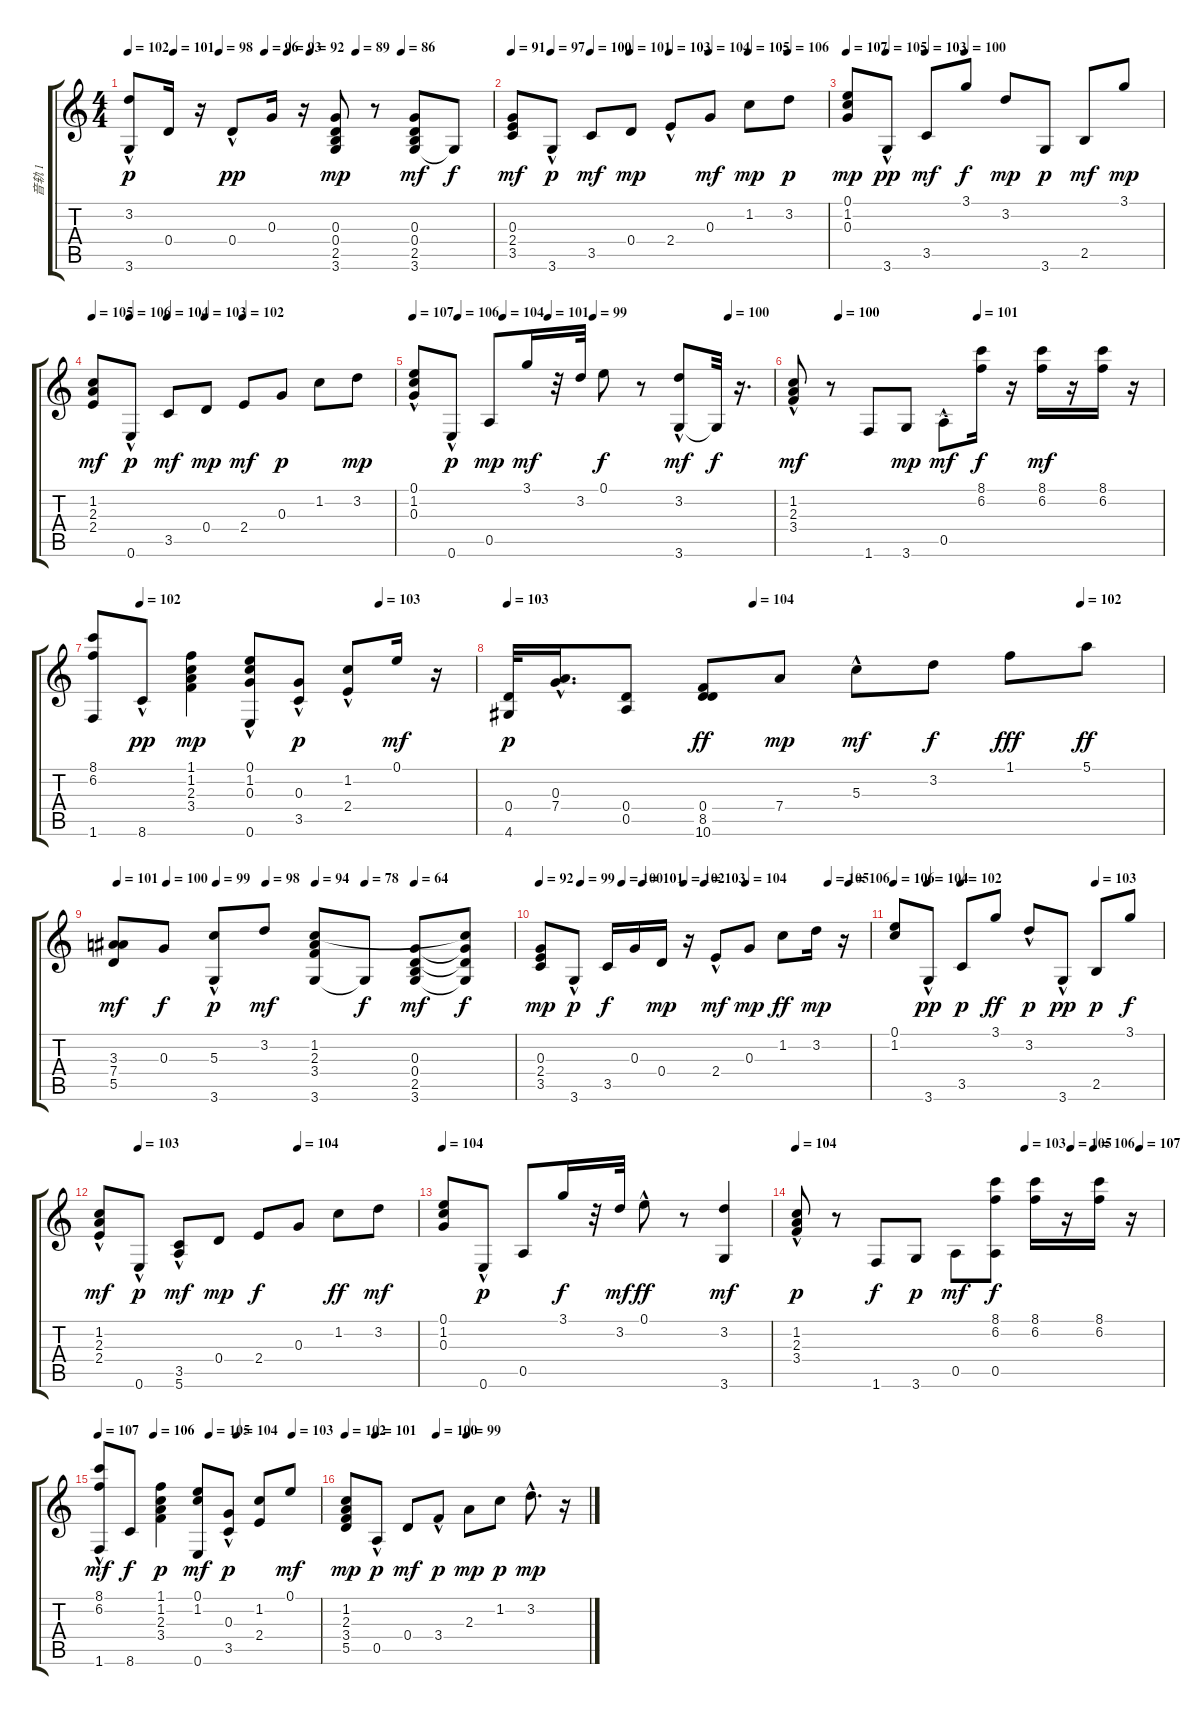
\track ("音轨 1" "音轨 1") {instrument acousticguitarsteel}
\staff {score tabs}
\tuning (E4 B3 G3 D3 A2 E2) {hide}
\ts (4 4)
\tempo 102
\tempo (101 0.125)
\tempo (98 0.25)
\tempo (96 0.375)
\tempo (93 0.4375)
\tempo (92 0.5)
\tempo (89 0.625)
\tempo (86 0.75)
\clef g2
\ks c
(3.2{hac} 3.6{hac}).8{dy p} 0.4.16 r.16 0.4{hac}.8{dy pp} 0.3.16 r.16 (0.3 0.4 2.5 3.6).8{dy mp} r.8 (0.3 0.4 2.5 3.6).8{dy mf} 3.6{t}.8{dy f} |
\tempo 91
\tempo (97 0.125)
\tempo (100 0.25)
\tempo (101 0.375)
\tempo (103 0.5)
\tempo (104 0.625)
\tempo (105 0.75)
\tempo (106 0.875)
(0.3 2.4 3.5).8{dy mf} 3.6{hac}.8{dy p} 3.5.8{dy mf} 0.4.8{dy mp} 2.4{hac}.8 0.3.8{dy mf} 1.2.8{dy mp} 3.2.8{dy p} |
\tempo 107
\tempo (105 0.125)
\tempo (103 0.25)
\tempo (100 0.375)
(0.1 1.2 0.3).8{dy mp} 3.6{hac}.8{dy pp} 3.5.8{dy mf} 3.1.8{dy f} 3.2.8{dy mp} 3.6.8{dy p} 2.5.8{dy mf} 3.1.8{dy mp} |
\tempo 105
\tempo (106 0.125)
\tempo (104 0.25)
\tempo (103 0.375)
\tempo (102 0.5)
(1.2 2.3 2.4).8{dy mf} 0.6{hac}.8{dy p} 3.5.8{dy mf} 0.4.8{dy mp} 2.4.8{dy mf} 0.3.8{dy p} 1.2.8 3.2.8{dy mp} |
\tempo 107
\tempo (106 0.125)
\tempo (104 0.25)
\tempo (101 0.375)
\tempo (99 0.5)
\tempo (100 0.875)
(0.1 1.2{hac} 0.3{hac}).8 0.6{hac}.8{dy p} 0.5.8{dy mp} 3.1.16{dy mf} r.32 3.2.32 0.1.8{dy f} r.8 (3.2{hac} 3.6).8{dy mf} 3.6{t}.32{dy f} r.16{d} |
\tempo (100 0.125)
\tempo (101 0.5)
(1.2{hac} 2.3{hac} 3.4{hac}).8{dy mf} r.8 1.6.8 3.6.8{dy mp} 0.5{hac}.8{dy mf} (8.1 6.2).16{dy f} r.16 (8.1 6.2).16{dy mf} r.16 (8.1 6.2).16 r.16 |
\tempo (102 0.125)
\tempo (103 0.75)
(8.1 6.2 1.6).8 8.6{hac}.8{dy pp} (1.1 1.2 2.3 3.4).4{dy mp} (0.1 1.2 0.3 0.6{hac}).8 (0.3 3.5{hac}).8{dy p} (1.2{hac} 2.4).8 0.1.16{dy mf} r.16 |
\tempo 103
\tempo (104 0.375)
\tempo (102 0.875)
(0.4 4.6).32{dy p} (0.3{hac} 7.4).16{d} (0.4 0.5).8 (0.4 8.5 10.6).8{dy ff} 7.4.8{dy mp} 5.3{hac}.8{dy mf} 3.2.8{dy f} 1.1.8{dy fff} 5.1.8{dy ff} |
\tempo 101
\tempo (100 0.125)
\tempo (99 0.25)
\tempo (98 0.375)
\tempo (94 0.5)
\tempo (78 0.625)
\tempo (64 0.75)
(3.3 7.4 5.5).8{dy mf} 0.3.8{dy f} (5.3{hac} 3.6).8{dy p} 3.2.8{dy mf} (1.2 2.3 3.4 3.6).8 3.6{t}.8{dy f} (0.3 0.4 2.5 3.6).8{dy mf} (1.2{t} 0.3{t} 0.4{t} 3.6{t}).8{dy f} |
\tempo 92
\tempo (99 0.125)
\tempo (100 0.25)
\tempo (101 0.3125)
\tempo (102 0.4375)
\tempo (103 0.5)
\tempo (104 0.625)
\tempo (105 0.875)
\tempo (106 0.9375)
(0.3 2.4 3.5).8{dy mp} 3.6{hac}.8{dy p} 3.5.16{dy f} 0.3.16 0.4.16{dy mp} r.16 2.4{hac}.8{dy mf} 0.3.8{dy mp} 1.2.8{dy ff} 3.2.16{dy mp} r.16 |
\tempo 106
\tempo (104 0.125)
\tempo (102 0.25)
\tempo (103 0.75)
(0.1 1.2).8 3.6{hac}.8{dy pp} 3.5.8{dy p} 3.1.8{dy ff} 3.2{hac}.8{dy p} 3.6{hac}.8{dy pp} 2.5.8{dy p} 3.1.8{dy f} |
\tempo (103 0.125)
\tempo (104 0.625)
(1.2{hac} 2.3{hac} 2.4).8{dy mf} 0.6{hac}.8{dy p} (3.5 5.6{hac}).8{dy mf} 0.4.8{dy mp} 2.4.8{dy f} 0.3.8 1.2.8{dy ff} 3.2.8{dy mf} |
\tempo 104
(0.1 1.2 0.3).8 0.6{hac}.8{dy p} 0.5.8 3.1.16{dy f} r.32 3.2.32{dy mf} 0.1{hac}.8{dy ff} r.8 (3.2 3.6).4{dy mf} |
\tempo 104
\tempo (103 0.625)
\tempo (105 0.75)
\tempo (106 0.8125)
\tempo (107 0.9375)
(1.2{hac} 2.3{hac} 3.4{hac}).8{dy p} r.8 1.6.8{dy f} 3.6.8{dy p} 0.5.8{dy mf} (8.1 6.2 0.5).8{dy f} (8.1 6.2).16 r.16 (8.1 6.2).16 r.16 |
\tempo 107
\tempo (106 0.25)
\tempo (105 0.5)
\tempo (104 0.625)
\tempo (103 0.875)
(8.1 6.2 1.6{hac}).8{dy mf} 8.6.8{dy f} (1.1 1.2 2.3 3.4).4{dy p} (0.1 1.2 0.6).8{dy mf} (0.3 3.5{hac}).8{dy p} (1.2 2.4).8 0.1.8{dy mf} |
\tempo 102
\tempo (101 0.125)
\tempo (100 0.375)
\tempo (99 0.5)
(1.2 2.3 3.4 5.5).8{dy mp} 0.5{hac}.8{dy p} 0.4.8{dy mf} 3.4{hac}.8{dy p} 2.3.8{dy mp} 1.2.8{dy p} 3.2{hac}.8{d dy mp} r.16
